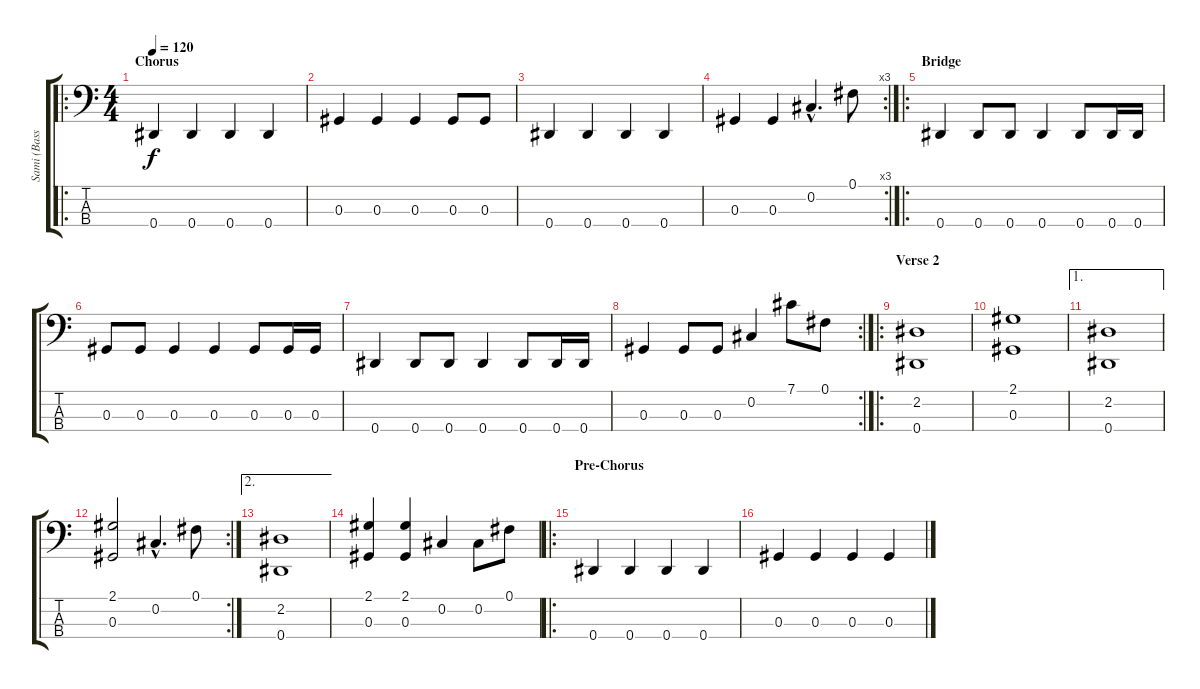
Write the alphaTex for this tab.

\track ("Sami (Bass)" "Sami (Bass") {instrument electricbassfinger}
\staff {score tabs}
\tuning (Gb2 Db2 Ab1 Eb1) {hide}
\ro
\ts (4 4)
\section ("" "Chorus")
\tempo 120
\clef f4
\ks c
0.4.4{dy f} 0.4.4 0.4.4 0.4.4 |
0.3.4 0.3.4 0.3.4 0.3.8 0.3.8 |
0.4.4 0.4.4 0.4.4 0.4.4 |
\rc 3
0.3.4 0.3.4 0.2{hac}.4{d} 0.1.8 |
\ro
\section ("" "Bridge")
0.4.4 0.4.8 0.4.8 0.4.4 0.4.8 0.4.16 0.4.16 |
0.3.8 0.3.8 0.3.4 0.3.4 0.3.8 0.3.16 0.3.16 |
0.4.4 0.4.8 0.4.8 0.4.4 0.4.8 0.4.16 0.4.16 |
\rc 2
0.3.4 0.3.8 0.3.8 0.2.4 7.1.8 0.1.8 |
\ro
\section ("" "Verse 2")
(2.2 0.4).1 |
(2.1 0.3).1 |
\ae 1
(2.2 0.4).1 |
\rc 2
(2.1 0.3).2 0.2{hac}.4{d} 0.1.8 |
\ae 2
(2.2 0.4).1 |
(2.1 0.3).4 (2.1 0.3).4 0.2.4 0.2.8 0.1.8 |
\ro
\section ("" "Pre-Chorus")
0.4.4 0.4.4 0.4.4 0.4.4 |
0.3.4 0.3.4 0.3.4 0.3.4
